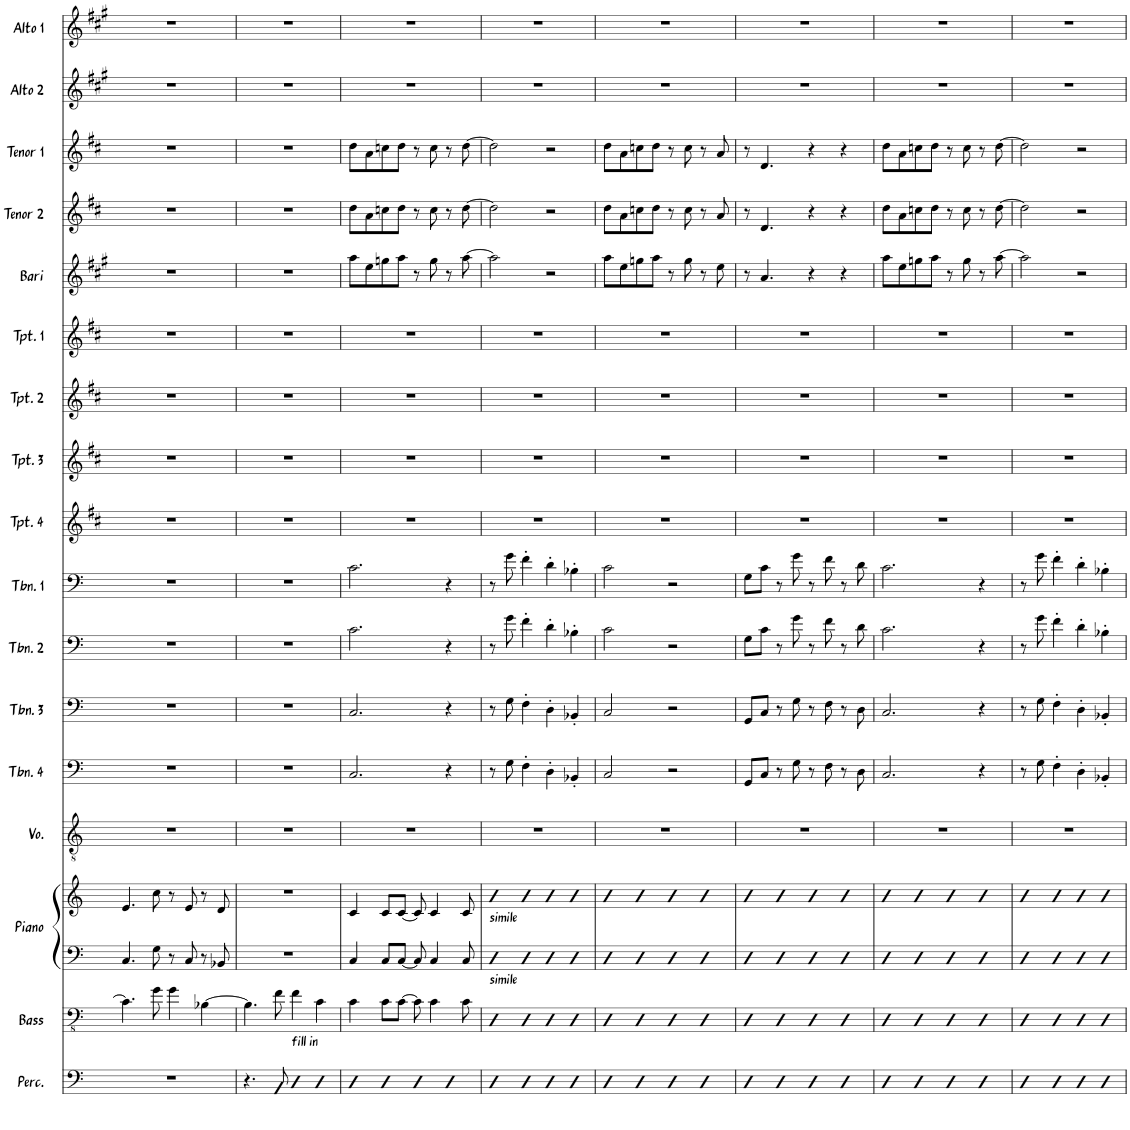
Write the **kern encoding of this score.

**kern	**kern	**kern	**kern	**kern	**kern	**kern	**kern	**kern	**kern	**kern	**kern	**kern	**kern	**kern	**kern	**kern	**kern
*part17	*part16	*part15	*part15	*part14	*part13	*part12	*part11	*part10	*part9	*part8	*part7	*part6	*part5	*part4	*part3	*part2	*part1
*staff18	*staff17	*staff16	*staff15	*staff14	*staff13	*staff12	*staff11	*staff10	*staff9	*staff8	*staff7	*staff6	*staff5	*staff4	*staff3	*staff2	*staff1
*I"Percussions	*I"Bass	*I"Piano	*	*I"Voice	*I"Trombone 4	*I"Trombone 3	*I"Trombone 2	*I"Trombone 1	*I"Trumpet 4	*I"Trumpet 3	*I"Trumpet 2	*I"Trumpet 1	*I"Baritone Sax	*I"Tenor Sax 2	*I"Tenor Sax 1	*I"Alto Sax 2	*I"Alto Sax 1
*I'Perc.	*I'Bass	*I'Piano	*	*I'Vo.	*I'Tbn. 4	*I'Tbn. 3	*I'Tbn. 2	*I'Tbn. 1	*I'Tpt. 4	*I'Tpt. 3	*I'Tpt. 2	*I'Tpt. 1	*I'Bari	*I'Tenor 2	*I'Tenor 1	*I'Alto 2	*I'Alto 1
!!LO:PB:g=z
*clefF4	*clefFv4	*clefF4	*clefG2	*clefGv2	*clefF4	*clefF4	*clefF4	*clefF4	*clefG2	*clefG2	*clefG2	*clefG2	*clefG2	*clefG2	*clefG2	*clefG2	*clefG2
*	*	*	*	*	*	*	*	*	*Trd1c2	*Trd1c2	*Trd1c2	*Trd1c2	*Trd12c21	*Trd8c14	*Trd8c14	*Trd5c9	*Trd5c9
*k[]	*k[]	*k[]	*k[]	*k[]	*k[]	*k[]	*k[]	*k[]	*k[f#c#]	*k[f#c#]	*k[f#c#]	*k[f#c#]	*k[f#c#g#]	*k[f#c#]	*k[f#c#]	*k[f#c#g#]	*k[f#c#g#]
*M2/2	*M2/2	*M2/2	*M2/2	*M2/2	*M2/2	*M2/2	*M2/2	*M2/2	*M2/2	*M2/2	*M2/2	*M2/2	*M2/2	*M2/2	*M2/2	*M2/2	*M2/2
*met(c|)	*met(c|)	*met(c|)	*met(c|)	*met(c|)	*met(c|)	*met(c|)	*met(c|)	*met(c|)	*met(c|)	*met(c|)	*met(c|)	*met(c|)	*met(c|)	*met(c|)	*met(c|)	*met(c|)	*met(c|)
=50	=50	=50	=50	=50	=50	=50	=50	=50	=50	=50	=50	=50	=50	=50	=50	=50	=50
1r	4.C\]	4.C/	4.e/	1r	1r	1r	1r	1r	1r	1r	1r	1r	1r	1r	1r	1r	1r
.	8G\	8G\	8cc\	.	.	.	.	.	.	.	.	.	.	.	.	.	.
.	4G\	8r	8r	.	.	.	.	.	.	.	.	.	.	.	.	.	.
.	.	8C/	8e/	.	.	.	.	.	.	.	.	.	.	.	.	.	.
.	[4BB-X\	8r	8r	.	.	.	.	.	.	.	.	.	.	.	.	.	.
.	.	8BB-X/	8d/	.	.	.	.	.	.	.	.	.	.	.	.	.	.
=51	=51	=51	=51	=51	=51	=51	=51	=51	=51	=51	=51	=51	=51	=51	=51	=51	=51
4.r	4.BB-\]	1r	1r	1r	1r	1r	1r	1r	1r	1r	1r	1r	1r	1r	1r	1r	1r
8BB/	8F\	.	.	.	.	.	.	.	.	.	.	.	.	.	.	.	.
!LO:TX:a:t=fill in	!	!	!	!	!	!	!	!	!	!	!	!	!	!	!	!	!
4DD	4F\	.	.	.	.	.	.	.	.	.	.	.	.	.	.	.	.
4DD	4C\	.	.	.	.	.	.	.	.	.	.	.	.	.	.	.	.
=52	=52	=52	=52	=52	=52	=52	=52	=52	=52	=52	=52	=52	=52	=52	=52	=52	=52
4DD	4C\	4C/	4c/	1r	2.C/	2.C/	2.c\	2.c\	1r	1r	1r	1r	8aa\L	8dd\L	8dd\L	1r	1r
.	.	.	.	.	.	.	.	.	.	.	.	.	8ee\	8a\	8a\	.	.
4DD	8C\L	8C/L	8c/L	.	.	.	.	.	.	.	.	.	8ggn\	8ccn\	8ccn\	.	.
.	[8C\J	[8C/J	[8c/J	.	.	.	.	.	.	.	.	.	8aa\J	8dd\J	8dd\J	.	.
4DD	8C\]	8C/]	8c/]	.	.	.	.	.	.	.	.	.	8r	8r	8r	.	.
.	4C\	4C/	4c/	.	.	.	.	.	.	.	.	.	8gg\	8cc\	8cc\	.	.
4DD	.	.	.	.	4r	4r	4r	4r	.	.	.	.	8r	8r	8r	.	.
.	8C\	8C/	8c/	.	.	.	.	.	.	.	.	.	[8aa\	[8dd\	[8dd\	.	.
=53	=53	=53	=53	=53	=53	=53	=53	=53	=53	=53	=53	=53	=53	=53	=53	=53	=53
!	!	!LO:TX:a:t=simile	!	!	!	!	!	!	!	!	!	!	!	!	!	!	!
!	!LO:TX:a:t=simile	!	!	!	!	!	!	!	!	!	!	!	!	!	!	!	!
4DD	4DD	4DD	4DD	1r	8r	8r	8r	8r	1r	1r	1r	1r	2aa\]	2dd\]	2dd\]	1r	1r
.	.	.	.	.	8G\	8G\	8g\	8g\	.	.	.	.	.	.	.	.	.
4DD	4DD	4DD	4DD	.	4F'\	4F'\	4f'\	4f'\	.	.	.	.	.	.	.	.	.
4DD	4DD	4DD	4DD	.	4D'\	4D'\	4d'\	4d'\	.	.	.	.	2r	2r	2r	.	.
4DD	4DD	4DD	4DD	.	4BB-X'/	4BB-X'/	4B-X'\	4B-X'\	.	.	.	.	.	.	.	.	.
=54	=54	=54	=54	=54	=54	=54	=54	=54	=54	=54	=54	=54	=54	=54	=54	=54	=54
4DD	4DD	4DD	4DD	1r	2C/	2C/	2c\	2c\	1r	1r	1r	1r	8aa\L	8dd\L	8dd\L	1r	1r
.	.	.	.	.	.	.	.	.	.	.	.	.	8ee\	8a\	8a\	.	.
4DD	4DD	4DD	4DD	.	.	.	.	.	.	.	.	.	8ggn\	8ccn\	8ccn\	.	.
.	.	.	.	.	.	.	.	.	.	.	.	.	8aa\J	8dd\J	8dd\J	.	.
4DD	4DD	4DD	4DD	.	2r	2r	2r	2r	.	.	.	.	8r	8r	8r	.	.
.	.	.	.	.	.	.	.	.	.	.	.	.	8gg\	8cc\	8cc\	.	.
4DD	4DD	4DD	4DD	.	.	.	.	.	.	.	.	.	8r	8r	8r	.	.
.	.	.	.	.	.	.	.	.	.	.	.	.	8ee\	8a/	8a/	.	.
=55	=55	=55	=55	=55	=55	=55	=55	=55	=55	=55	=55	=55	=55	=55	=55	=55	=55
4DD	4DD	4DD	4DD	1r	8GG/L	8GG/L	8G\L	8G\L	1r	1r	1r	1r	8r	8r	8r	1r	1r
.	.	.	.	.	8C/J	8C/J	8c\J	8c\J	.	.	.	.	4.a/	4.d/	4.d/	.	.
4DD	4DD	4DD	4DD	.	8r	8r	8r	8r	.	.	.	.	.	.	.	.	.
.	.	.	.	.	8G\	8G\	8g\	8g\	.	.	.	.	.	.	.	.	.
4DD	4DD	4DD	4DD	.	8r	8r	8r	8r	.	.	.	.	4r	4r	4r	.	.
.	.	.	.	.	8F\	8F\	8f\	8f\	.	.	.	.	.	.	.	.	.
4DD	4DD	4DD	4DD	.	8r	8r	8r	8r	.	.	.	.	4r	4r	4r	.	.
.	.	.	.	.	8D\	8D\	8d\	8d\	.	.	.	.	.	.	.	.	.
=56	=56	=56	=56	=56	=56	=56	=56	=56	=56	=56	=56	=56	=56	=56	=56	=56	=56
4DD	4DD	4DD	4DD	1r	2.C/	2.C/	2.c\	2.c\	1r	1r	1r	1r	8aa\L	8dd\L	8dd\L	1r	1r
.	.	.	.	.	.	.	.	.	.	.	.	.	8ee\	8a\	8a\	.	.
4DD	4DD	4DD	4DD	.	.	.	.	.	.	.	.	.	8ggn\	8ccn\	8ccn\	.	.
.	.	.	.	.	.	.	.	.	.	.	.	.	8aa\J	8dd\J	8dd\J	.	.
4DD	4DD	4DD	4DD	.	.	.	.	.	.	.	.	.	8r	8r	8r	.	.
.	.	.	.	.	.	.	.	.	.	.	.	.	8gg\	8cc\	8cc\	.	.
4DD	4DD	4DD	4DD	.	4r	4r	4r	4r	.	.	.	.	8r	8r	8r	.	.
.	.	.	.	.	.	.	.	.	.	.	.	.	[8aa\	[8dd\	[8dd\	.	.
=57	=57	=57	=57	=57	=57	=57	=57	=57	=57	=57	=57	=57	=57	=57	=57	=57	=57
4DD	4DD	4DD	4DD	1r	8r	8r	8r	8r	1r	1r	1r	1r	2aa\]	2dd\]	2dd\]	1r	1r
.	.	.	.	.	8G\	8G\	8g\	8g\	.	.	.	.	.	.	.	.	.
4DD	4DD	4DD	4DD	.	4F'\	4F'\	4f'\	4f'\	.	.	.	.	.	.	.	.	.
4DD	4DD	4DD	4DD	.	4D'\	4D'\	4d'\	4d'\	.	.	.	.	2r	2r	2r	.	.
4DD	4DD	4DD	4DD	.	4BB-X'/	4BB-X'/	4B-X'\	4B-X'\	.	.	.	.	.	.	.	.	.
=	=	=	=	=	=	=	=	=	=	=	=	=	=	=	=	=	=
*-	*-	*-	*-	*-	*-	*-	*-	*-	*-	*-	*-	*-	*-	*-	*-	*-	*-
